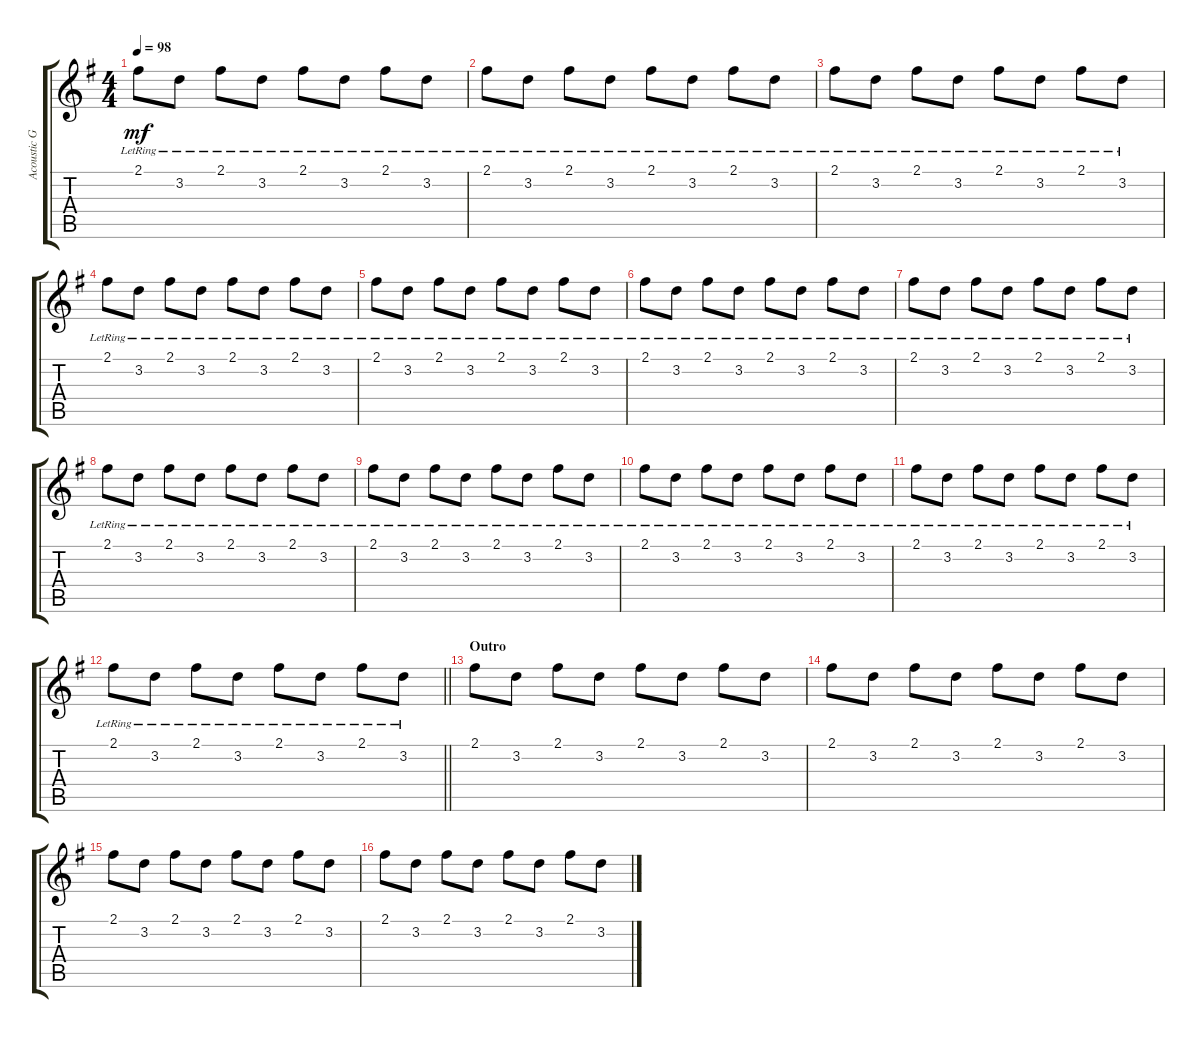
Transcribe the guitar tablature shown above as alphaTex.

\track ("Acoustic Guitar 1" "Acoustic G") {instrument acousticguitarsteel}
\staff {score tabs}
\tuning (E4 B3 G3 D3 A2 E2) {hide}
\ts (4 4)
\tempo 98
\clef g2
\ks g
2.1{lr}.8{dy mf} 3.2{lr}.8 2.1{lr}.8 3.2{lr}.8 2.1{lr}.8 3.2{lr}.8 2.1{lr}.8 3.2{lr}.8 |
2.1{lr}.8 3.2{lr}.8 2.1{lr}.8 3.2{lr}.8 2.1{lr}.8 3.2{lr}.8 2.1{lr}.8 3.2{lr}.8 |
2.1{lr}.8 3.2{lr}.8 2.1{lr}.8 3.2{lr}.8 2.1{lr}.8 3.2{lr}.8 2.1{lr}.8 3.2{lr}.8 |
2.1{lr}.8 3.2{lr}.8 2.1{lr}.8 3.2{lr}.8 2.1{lr}.8 3.2{lr}.8 2.1{lr}.8 3.2{lr}.8 |
2.1{lr}.8 3.2{lr}.8 2.1{lr}.8 3.2{lr}.8 2.1{lr}.8 3.2{lr}.8 2.1{lr}.8 3.2{lr}.8 |
2.1{lr}.8 3.2{lr}.8 2.1{lr}.8 3.2{lr}.8 2.1{lr}.8 3.2{lr}.8 2.1{lr}.8 3.2{lr}.8 |
2.1{lr}.8 3.2{lr}.8 2.1{lr}.8 3.2{lr}.8 2.1{lr}.8 3.2{lr}.8 2.1{lr}.8 3.2{lr}.8 |
2.1{lr}.8 3.2{lr}.8 2.1{lr}.8 3.2{lr}.8 2.1{lr}.8 3.2{lr}.8 2.1{lr}.8 3.2{lr}.8 |
2.1{lr}.8 3.2{lr}.8 2.1{lr}.8 3.2{lr}.8 2.1{lr}.8 3.2{lr}.8 2.1{lr}.8 3.2{lr}.8 |
2.1{lr}.8 3.2{lr}.8 2.1{lr}.8 3.2{lr}.8 2.1{lr}.8 3.2{lr}.8 2.1{lr}.8 3.2{lr}.8 |
2.1{lr}.8 3.2{lr}.8 2.1{lr}.8 3.2{lr}.8 2.1{lr}.8 3.2{lr}.8 2.1{lr}.8 3.2{lr}.8 |
\barLineRight lightlight
2.1{lr}.8 3.2{lr}.8 2.1{lr}.8 3.2{lr}.8 2.1{lr}.8 3.2{lr}.8 2.1{lr}.8 3.2{lr}.8 |
\section ("" "Outro")
2.1.8 3.2.8 2.1.8 3.2.8 2.1.8 3.2.8 2.1.8 3.2.8 |
2.1.8 3.2.8 2.1.8 3.2.8 2.1.8 3.2.8 2.1.8 3.2.8 |
2.1.8 3.2.8 2.1.8 3.2.8 2.1.8 3.2.8 2.1.8 3.2.8 |
2.1.8 3.2.8 2.1.8 3.2.8 2.1.8 3.2.8 2.1.8 3.2.8
